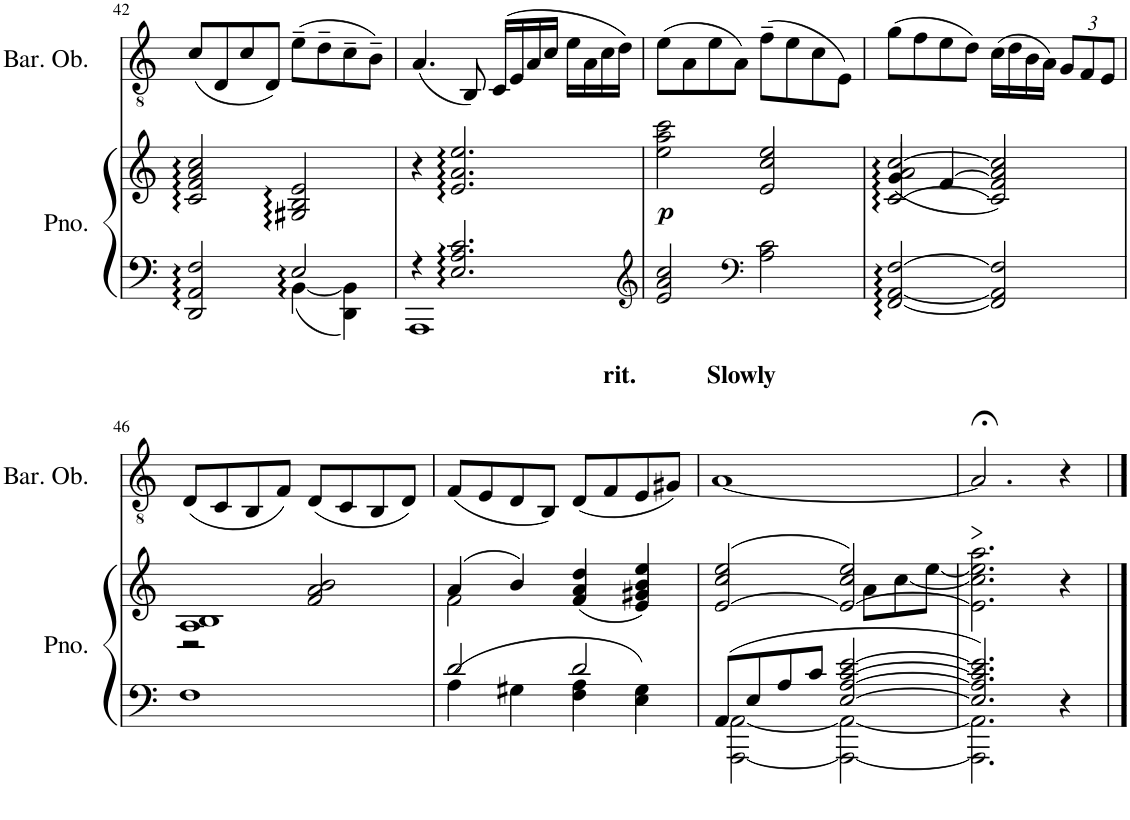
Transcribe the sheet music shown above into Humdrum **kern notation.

**kern	**kern	**dynam	**kern	**dynam
*part2	*part2	*part2	*part1	*part1
*staff3	*staff2	*staff2/3	*staff1	*staff1
*I"Piano	*	*	*I"Baritone Oboe	*
*I'Pno.	*	*	*I'Bar. Ob.	*
!!LO:PB:g=z
*clefF4	*clefG2	*	*clefGv2	*
*k[]	*k[]	*	*k[]	*
*M4/4	*M4/4	*	*M4/4	*
=42	=42	=42	=42	=42
*^	*	*	*	*
2AA/ 2F/	2DD/	2c/ 2f/ 2a/ 2cc/	.	(8c/L	.
.	.	.	.	8D/	.
.	.	.	.	8c/	.
.	.	.	.	8D/J)	.
2E/	[4BB\	2G#X/ 2B/ 2e/	.	(8e~\L	.
.	.	.	.	8d~\	.
.	4DD\ 4BB\]	.	.	8c~\	.
.	.	.	.	8B~\J)	.
=43	=43	=43	=43	=43	=43
4r	1AAA	4r	.	(4.A/	.
2.E/ 2.A/ 2.c/	.	2.e/ 2.a/ 2.ee/	.	.	.
.	.	.	.	8BB/)	.
.	.	.	.	(16C/LL	.
.	.	.	.	16E/	.
.	.	.	.	16A/	.
.	.	.	.	16c/JJ	.
.	.	.	.	16e\LL	.
.	.	.	.	16A\	.
.	.	.	.	16c\	.
.	.	.	.	16d\JJ)	.
*v	*v	*	*	*	*
=44	=44	=44	=44	=44
*clefG2	*	*	*	*
!	!	!LO:DY:b	!	!
2e/ 2a/ 2cc/	2ee\ 2aa\ 2ccc\	p	(8e\L	.
.	.	.	8A\	.
.	.	.	8e\	.
.	.	.	8A\J)	.
*clefF4	*	*	*	*
2A\ 2c\	2e/ 2cc/ 2ee/	.	(8f~\L	.
.	.	.	8e\	.
.	.	.	8c\	.
.	.	.	8E\J)	.
=45	=45	=45	=45	=45
*	*^	*	*	*
[2FF/ [2AA/ [2F/	[2c/ 2a/ [2cc/	(4g/	.	(8g\L	.
.	.	.	.	8f\	.
.	.	[4f/	.	8e\	.
.	.	.	.	8d\J)	.
2FF/] 2AA/] 2F/]	(2c/] 2a/ 2cc/]	2f/]	.	(16c\LL	.
.	.	.	.	16d\	.
.	.	.	.	16B\	.
.	.	.	.	16A\JJ)	.
*	*	*	*	*Xbrackettup	*
.	.	.	.	12G/L	.
.	.	.	.	12F/	.
.	.	.	.	12E/J	.
!!LO:LB:g=z
=46	=46	=46	=46	=46	=46
1F	1A 1B	2r	.	(8D/L	.
.	.	.	.	8C/	.
.	.	.	.	8BB/	.
.	.	.	.	8F/J)	.
.	.	2f/ 2a/ 2b/	.	(8D/L	.
.	.	.	.	8C/	.
.	.	.	.	8BB/	.
.	.	.	.	8D/J)	.
=47	=47	=47	=47	=47	=47
*^	*	*	*	*	*
4A\	2d/	4a/	2f\	.	(8F/L	.
.	.	.	.	.	8E/	.
4G#X\	.	4b/)	.	.	8D/	.
.	.	.	.	.	8BB/J)	.
4F\ 4A\	2d/	4a/ 4dd/	(4f/	.	(8D/L	.
!	!	!	!	!	!LO:TX:a:B:t=rit.	!
.	.	.	.	.	8F/	.
4E\ 4G#\	.	4g#X/ 4b/ 4ee/	4e/)	.	8E/	.
.	.	.	.	.	8G#X/J)	.
=48	=48	=48	=48	=48	=48	=48
!	!	!	!	!	!LO:TX:a:B:t=Slowly	!
8AA/L	[2AAA\ [2AA\	(2cc/ 2ee/	[2e/	.	[1A	.
8E/	.	.	.	.	.	.
8A/	.	.	.	.	.	.
8c/J	.	.	.	.	.	.
[2E/ [2A/ [2c/ [2e/	2AAA\_ 2AA\_	2e/_ 2cc/ 2ee/)	8ryy	.	.	.
.	.	.	8a\L	.	.	.
.	.	.	[8cc\	.	.	.
.	.	.	[8ee\J	.	.	.
=49	=49	=49	=49	=49	=49	=49
!	!	!	!	!	!	!LO:HP:b
*	*	*v	*v	*	*	*
2.E/] 2.A/] 2.c/] 2.e/]	2.AAA\] 2.AA\]	2.e\] 2.cc\] 2.ee\] 2.aa\	.	2.A;</]	>
4r	4ryy	4r	.	4r	.
*v	*v	*	*	*	*
.	.	.	.	]
==	==	==	==	==
*-	*-	*-	*-	*-
